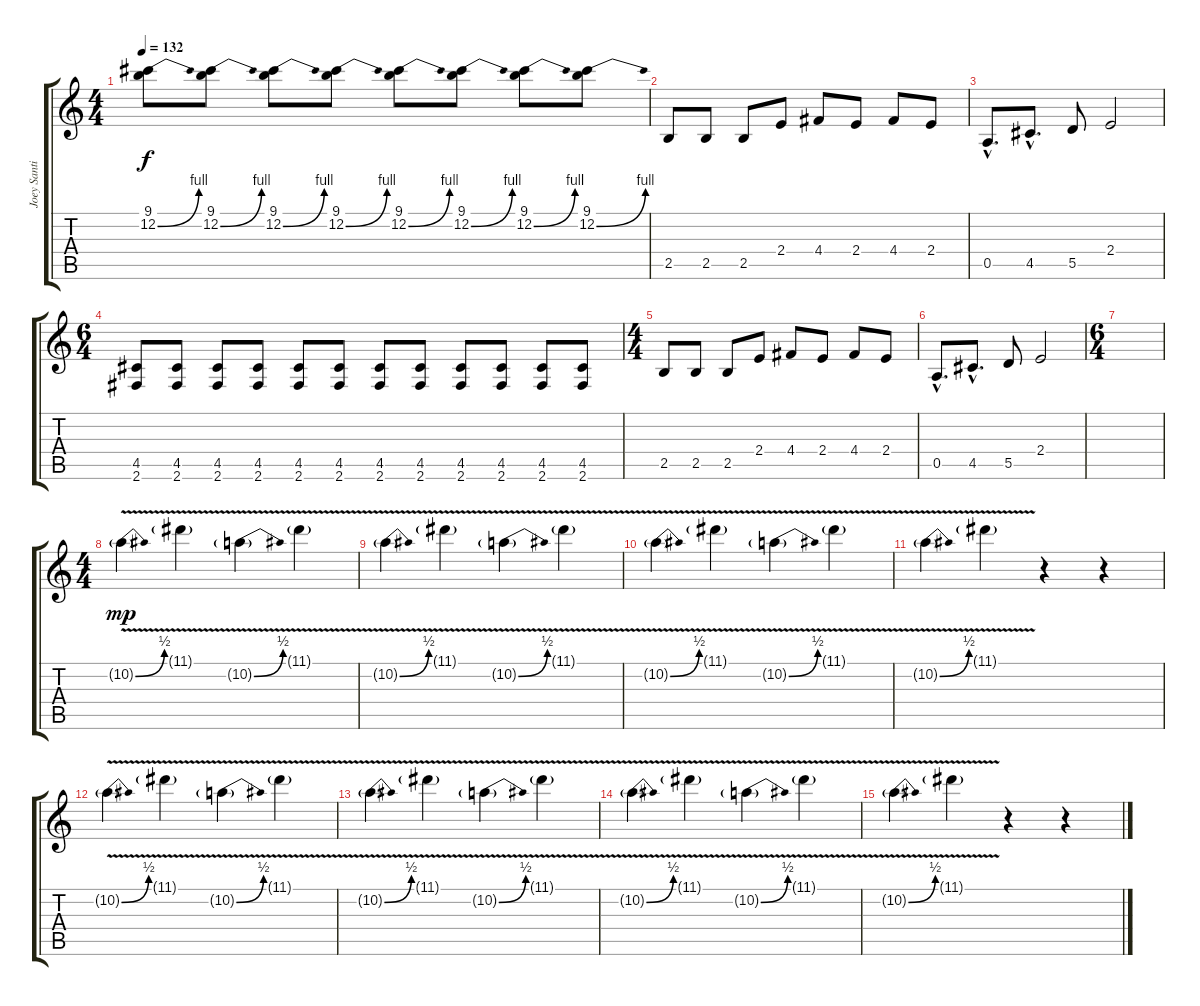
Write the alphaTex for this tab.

\track ("Joey Santiago" "Joey Santi") {instrument distortionguitar}
\staff {score tabs}
\tuning (E4 B3 G3 D3 A2 E2) {hide}
\ts (4 4)
\tempo 132
\clef g2
\ks c
(9.1 12.2{be (bend 0 0 60 4)}).8{dy f} (9.1 12.2{be (bend 0 0 60 4)}).8 (9.1 12.2{be (bend 0 0 60 4)}).8 (9.1 12.2{be (bend 0 0 60 4)}).8 (9.1 12.2{be (bend 0 0 60 4)}).8 (9.1 12.2{be (bend 0 0 60 4)}).8 (9.1 12.2{be (bend 0 0 60 4)}).8 (9.1 12.2{be (bend 0 0 60 4)}).8 |
2.5.8 2.5.8 2.5.8 2.4.8 4.4.8 2.4.8 4.4.8 2.4.8 |
0.5{hac}.8{d} 4.5{hac}.8{d} 5.5.8 2.4.2 |
\ts (6 4)
(4.5 2.6).8 (4.5 2.6).8 (4.5 2.6).8 (4.5 2.6).8 (4.5 2.6).8 (4.5 2.6).8 (4.5 2.6).8 (4.5 2.6).8 (4.5 2.6).8 (4.5 2.6).8 (4.5 2.6).8 (4.5 2.6).8 |
\ts (4 4)
2.5.8 2.5.8 2.5.8 2.4.8 4.4.8 2.4.8 4.4.8 2.4.8 |
0.5{hac}.8{d} 4.5{hac}.8{d} 5.5.8 2.4.2 |
\ts (6 4)
|
\ts (4 4)
\section ("" "")
10.2{be (bend 0 0 60 2) v g}.4{dy mp} 11.1{v g}.4 10.2{be (bend 0 0 60 2) v g}.4 11.1{v g}.4 |
10.2{be (bend 0 0 60 2) v g}.4 11.1{v g}.4 10.2{be (bend 0 0 60 2) v g}.4 11.1{v g}.4 |
10.2{be (bend 0 0 60 2) v g}.4 11.1{v g}.4 10.2{be (bend 0 0 60 2) v g}.4 11.1{v g}.4 |
10.2{be (bend 0 0 60 2) v g}.4 11.1{v g}.4 r.4 r.4 |
10.2{be (bend 0 0 60 2) v g}.4 11.1{v g}.4 10.2{be (bend 0 0 60 2) v g}.4 11.1{v g}.4 |
10.2{be (bend 0 0 60 2) v g}.4 11.1{v g}.4 10.2{be (bend 0 0 60 2) v g}.4 11.1{v g}.4 |
10.2{be (bend 0 0 60 2) v g}.4 11.1{v g}.4 10.2{be (bend 0 0 60 2) v g}.4 11.1{v g}.4 |
10.2{be (bend 0 0 60 2) v g}.4 11.1{v g}.4 r.4 r.4
